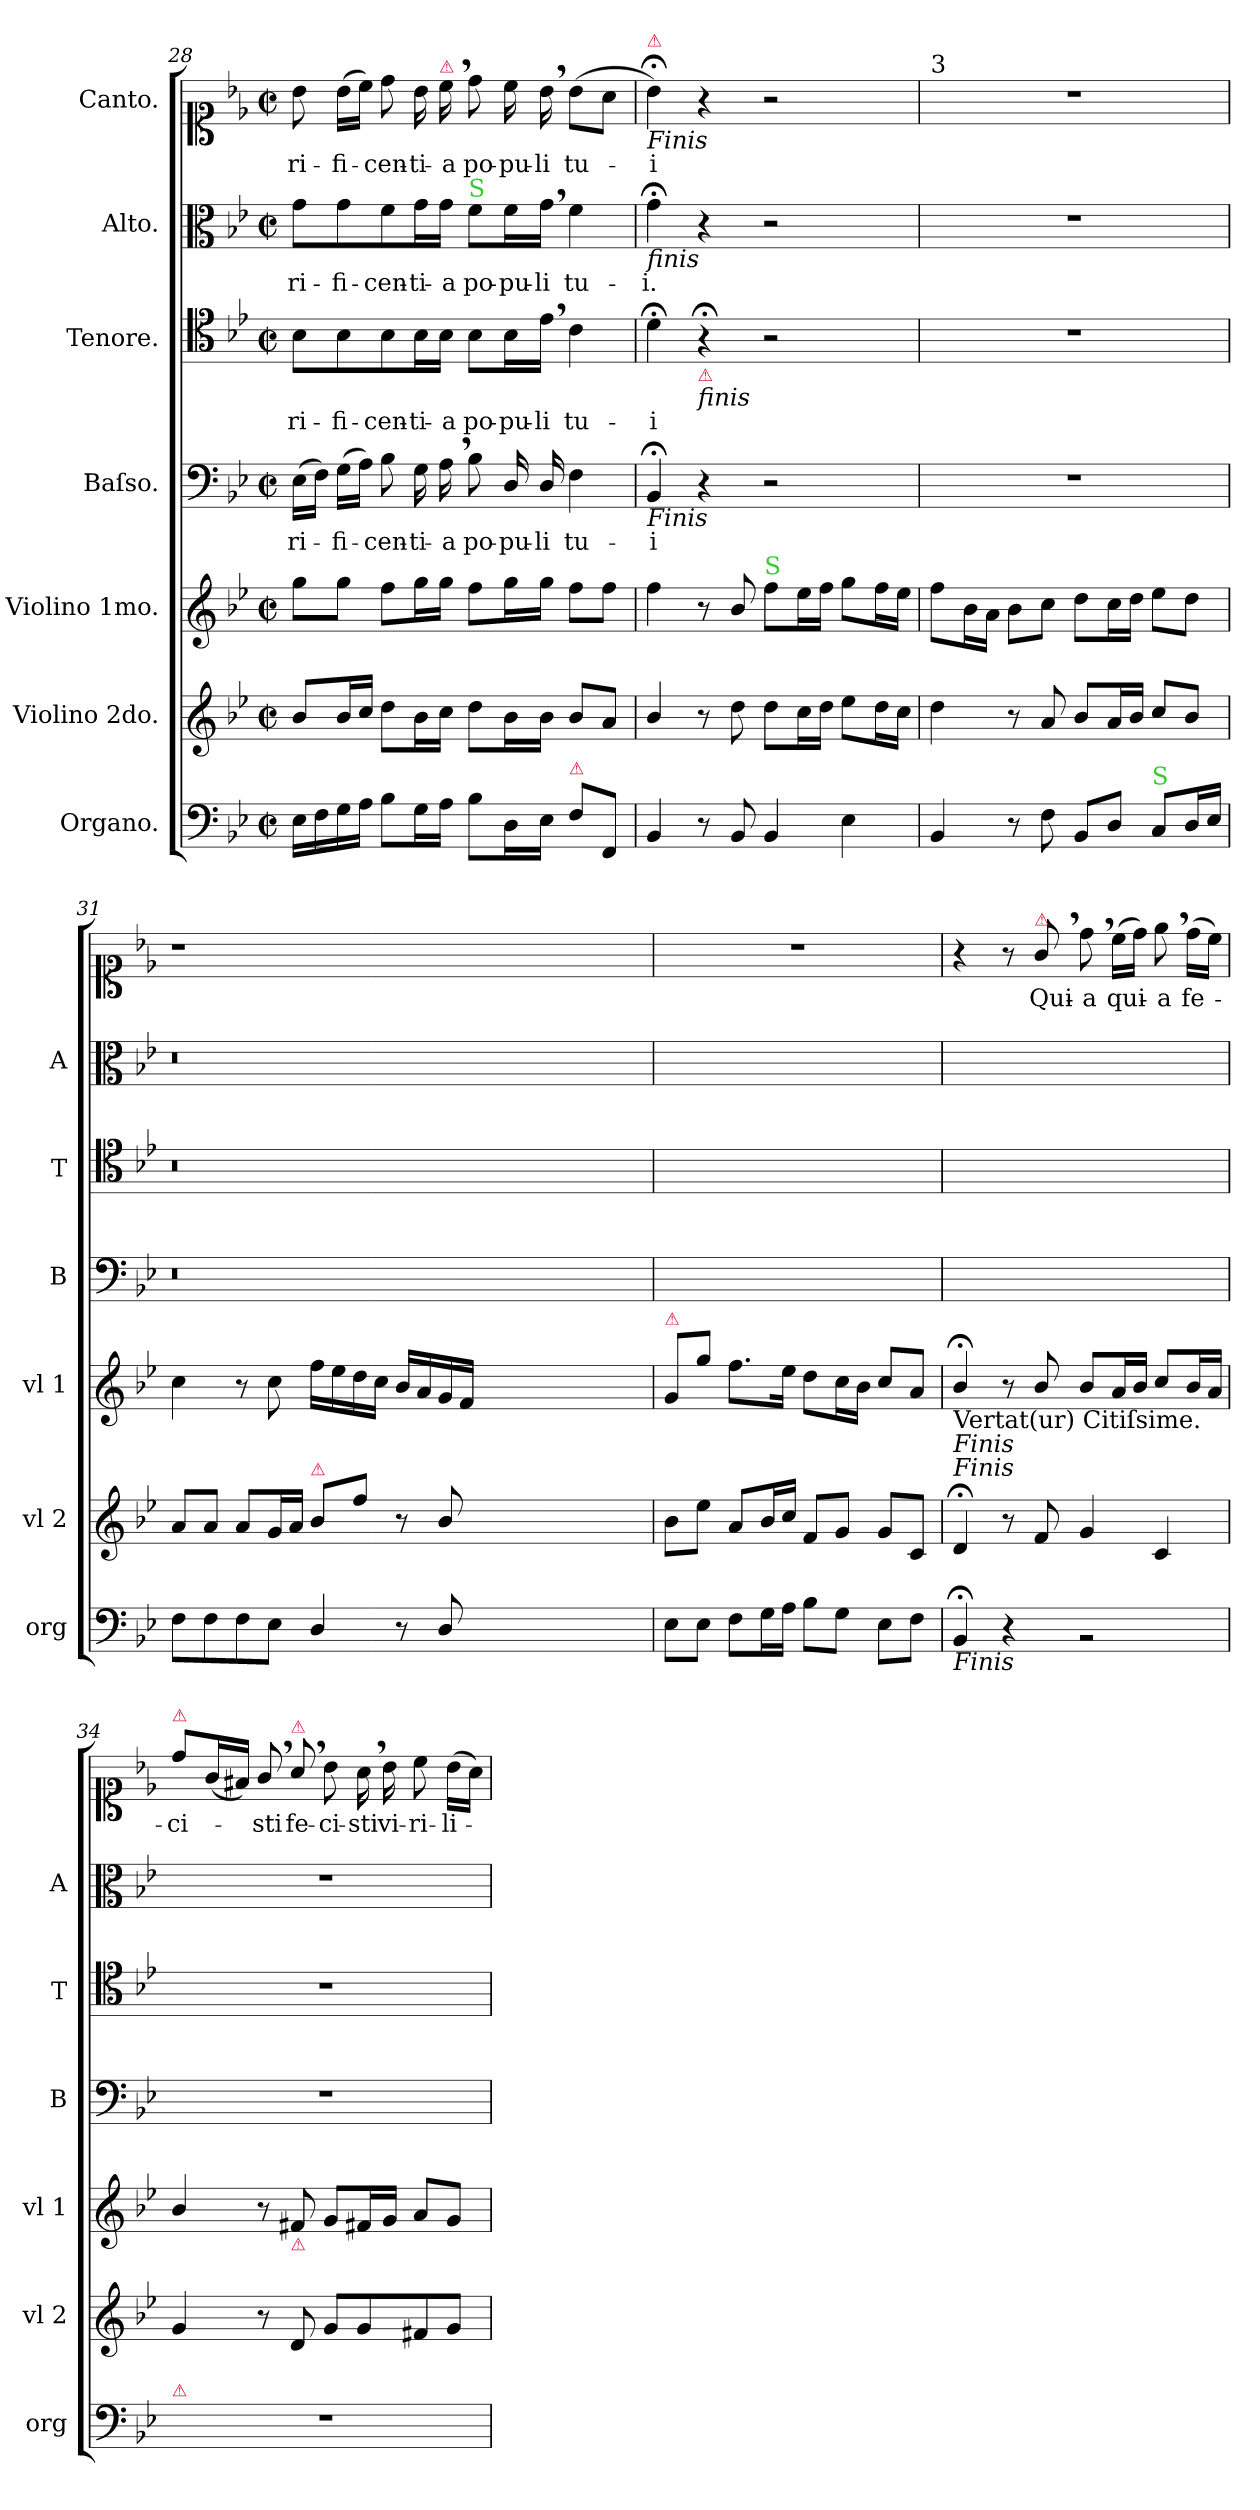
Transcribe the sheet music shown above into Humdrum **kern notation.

**kern	**kern	**kern	**kern	**text	**kern	**text	**kern	**text	**kern	**text
*part7	*part6	*part5	*part4	*part4	*part3	*part3	*part2	*part2	*part1	*part1
*staff7	*staff6	*staff5	*staff4	*staff4	*staff3	*staff3	*staff2	*staff2	*staff1	*staff1
*I"Organo.	*I"Violino 2do.	*I"Violino 1mo.	*I"Baſso.	*	*I"Tenore.	*	*I"Alto.	*	*I"Canto.	*
*I'org	*I'vl 2	*I'vl 1	*I'B	*	*I'T	*	*I'A	*	*	*
*clefF4	*clefG2	*clefG2	*clefF4	*	*clefC4	*	*clefC3	*	*clefC1	*
*k[b-e-]	*k[b-e-]	*k[b-e-]	*k[b-e-]	*	*k[b-e-]	*	*k[b-e-]	*	*k[b-e-]	*
*M2/2	*M2/2	*M2/2	*M2/2	*	*M2/2	*	*M2/2	*	*M2/2	*
*met(c|)	*met(c|)	*met(c|)	*met(c|)	*	*met(c|)	*	*met(c|)	*	*met(c|)	*
=28	=28	=28	=28	=28	=28	=28	=28	=28	=28	=28
16E-\LL	8b-/L	8gg\L	(>16E-\LL	-ri-	8B-\L	-ri-	8g\L	-ri-	8b-\	-ri-
16F\	.	.	16F\JJ)	.	.	.	.	.	.	.
16G\	16b-/L	8gg\J	(>16G\LL	-fi-	8B-\	-fi-	8g\	-fi-	(>16b-\LL	-fi-
16A\JJ	16cc/JJ	.	16A\JJ)	.	.	.	.	.	16cc\JJ)	.
8B-\L	8dd\L	8ff\L	8B-\	-cen-	8B-\	-cen-	8f\	-cen-	8dd\	-cen-
16G\L	16b-\L	16gg\L	16G\	-ti-	16B-\L	-ti-	16g\L	-ti-	16b-\	-ti-
!	!	!	!	!	!	!	!	!	!LO:TX:a:color=crimson:t=⚠	!
16A\JJ	16cc\JJ	16gg\JJ	16A,\	-a	16B-\JJ	-a	16g\JJ	-a	16cc,\	-a
!	!	!	!	!	!	!	!LO:TX:a:color=limegreen:t=S	!	!	!
8B-\L	8dd\L	8ff\L	8B-\	po-	8B-\L	po-	8f\L	po-	8dd\	po-
16D\L	16b-\L	16gg\L	16D/	-pu-	16B-\L	-pu-	16f\L	-pu-	16cc\	-pu-
16E-\JJ	16b-\JJ	16gg\JJ	16D/	-li	16e-,\JJ	-li	16g,\JJ	-li	16b-,<\	-li
!LO:TX:a:color=crimson:t=⚠	!	!	!	!	!	!	!	!	!	!
8F\L	8b-/L	8ff\L	4F\	tu-	4c\	tu-	4f\	tu-	(>8b-\L	tu-
8FF/J	8a/J	8ff\J	.	.	.	.	.	.	8a\J	.
=29	=29	=29	=29	=29	=29	=29	=29	=29	=29	=29
!	!	!	!	!	!	!	!	!	!LO:TX:b:i:t=Finis	!
!	!	!	!	!	!	!	!	!	!LO:TX:a:color=crimson:t=⚠	!
!	!	!	!	!	!	!	!LO:TX:b:i:t=finis	!	!	!
!	!	!	!LO:TX:b:i:t=Finis	!	!	!	!	!	!	!
4BB-/	4b-/	4ff\	4BB-;</	-i	4d;<\	-i	4g;<\	-i.	4b-;<\)	-i
!	!	!	!	!	!LO:TX:b:color=crimson:t=⚠	!	!	!	!	!
!	!	!	!	!	!LO:TX:b:i:t=finis	!	!	!	!	!
8r	8r	8r	4r	.	4r;	.	4r	.	4r	.
8BB-/	8dd\	8b-/	.	.	.	.	.	.	.	.
!	!	!LO:TX:a:color=limegreen:t=S	!	!	!	!	!	!	!	!
4BB-/	8dd\L	8ff\L	2r	.	2r	.	2r	.	2r	.
.	16cc\L	16ee-\L	.	.	.	.	.	.	.	.
.	16dd\JJ	16ff\JJ	.	.	.	.	.	.	.	.
4E-\	8ee-\L	8gg\L	.	.	.	.	.	.	.	.
.	16dd\L	16ff\L	.	.	.	.	.	.	.	.
.	16cc\JJ	16ee-\JJ	.	.	.	.	.	.	.	.
=30	=30	=30	=30	=30	=30	=30	=30	=30	=30	=30
!	!	!	!	!	!	!	!	!	!LO:TX:a:t=3	!
4BB-/	4dd\	8ff\L	1r	.	1r	.	1r	.	1r	.
.	.	16b-\L	.	.	.	.	.	.	.	.
.	.	16a\JJ	.	.	.	.	.	.	.	.
8r	8r	8b-\L	.	.	.	.	.	.	.	.
8F\	8a/	8cc\J	.	.	.	.	.	.	.	.
8BB-/L	8b-/L	8dd\L	.	.	.	.	.	.	.	.
8D/J	16a/L	16cc\L	.	.	.	.	.	.	.	.
.	16b-/JJ	16dd\JJ	.	.	.	.	.	.	.	.
!LO:TX:a:color=limegreen:t=S	!	!	!	!	!	!	!	!	!	!
8C/L	8cc/L	8ee-\L	.	.	.	.	.	.	.	.
16D/L	8b-/J	8dd\J	.	.	.	.	.	.	.	.
16E-/JJ	.	.	.	.	.	.	.	.	.	.
=31	=31	=31	=31	=31	=31	=31	=31	=31	=31	=31
8F\L	8a/L	4cc\	0.r	.	0.r	.	0.r	.	1r	.
8F\	8a/J	.	.	.	.	.	.	.	.	.
8F\	8a/L	8r	.	.	.	.	.	.	.	.
8E-\J	16g/L	8cc\	.	.	.	.	.	.	.	.
.	16a/JJ	.	.	.	.	.	.	.	.	.
!	!LO:TX:a:color=crimson:t=⚠	!	!	!	!	!	!	!	!	!
4D/	8b-/L	16ff\LL	.	.	.	.	.	.	.	.
.	.	16ee-\	.	.	.	.	.	.	.	.
.	8ff\J	16dd\	.	.	.	.	.	.	.	.
.	.	16cc\JJ	.	.	.	.	.	.	.	.
8r	8r	16b-/LL	.	.	.	.	.	.	.	.
.	.	16a/	.	.	.	.	.	.	.	.
8D/	8b-/	16g/	.	.	.	.	.	.	.	.
.	.	16f/JJ	.	.	.	.	.	.	.	.
0ryy	0ryy	0ryy	.	.	.	.	.	.	0ryy	.
=32	=32	=32	=32	=32	=32	=32	=32	=32	=32	=32
!	!	!LO:TX:a:color=crimson:t=⚠	!	!	!	!	!	!	!	!
8E-\L	8b-\L	8g/L	1ryy	.	1ryy	.	1ryy	.	1r	.
8E-\J	8ee-\J	8gg\J	.	.	.	.	.	.	.	.
8F\L	8a/L	8.ff\L	.	.	.	.	.	.	.	.
16G\L	16b-/L	.	.	.	.	.	.	.	.	.
16A\JJ	16cc/JJ	16ee-\Jk	.	.	.	.	.	.	.	.
8B-\L	8f/L	8dd\L	.	.	.	.	.	.	.	.
8G\J	8g/J	16cc\L	.	.	.	.	.	.	.	.
.	.	16b-\JJ	.	.	.	.	.	.	.	.
8E-\L	8g/L	8cc/L	.	.	.	.	.	.	.	.
8F\J	8c/J	8a/J	.	.	.	.	.	.	.	.
=33	=33	=33	=33	=33	=33	=33	=33	=33	=33	=33
!	!	!LO:TX:b:t=Vertat(ur) Citiſsime.	!	!	!	!	!	!	!	!
!	!	!LO:TX:b:i:t=Finis	!	!	!	!	!	!	!	!
!	!LO:TX:a:i:t=Finis	!	!	!	!	!	!	!	!	!
!LO:TX:b:i:t=Finis	!	!	!	!	!	!	!	!	!	!
4BB-;<;/	4d;<;/	4b-;<;/	1ryy	.	1ryy	.	1ryy	.	4r	.
4r	8r	8r	.	.	.	.	.	.	8r	.
!	!	!	!	!	!	!	!	!	!LO:TX:a:color=crimson:t=⚠	!
.	8f/	8b-/	.	.	.	.	.	.	8g,/	Qui-
2rBB	4g/	8b-/L	.	.	.	.	.	.	8dd,<\	-a
!	!	!	!	!	!	!	!	!	!	!LO:LY:i
.	.	16a/L	.	.	.	.	.	.	(>16cc\LL	qui-
.	.	16b-/JJ	.	.	.	.	.	.	16dd\JJ)	.
!	!	!	!	!	!	!	!	!	!	!LO:LY:i
.	4c/	8cc/L	.	.	.	.	.	.	8ee-,<\	-a
.	.	16b-/L	.	.	.	.	.	.	(>16dd\LL	fe-
.	.	16a/JJ	.	.	.	.	.	.	16cc\JJ)	.
=34	=34	=34	=34	=34	=34	=34	=34	=34	=34	=34
!	!	!	!	!	!	!	!	!	!LO:TX:a:color=crimson:t=⚠	!
!LO:TX:a:color=crimson:t=⚠	!	!	!	!	!	!	!	!	!	!
1r	4g/	4b-/	1r	.	1r	.	1r	.	8dd\L	-ci-
.	.	.	.	.	.	.	.	.	(<16g/L	.
.	.	.	.	.	.	.	.	.	16f#X/JJ)	.
.	8r	8r	.	.	.	.	.	.	8g,</	-sti
!	!	!	!	!	!	!	!	!	!LO:TX:a:color=crimson:t=⚠	!
!	!	!LO:TX:b:color=crimson:t=⚠	!	!	!	!	!	!	!	!
.	8d/	8f#X/	.	.	.	.	.	.	8a,/	fe-
.	8g/L	8g/L	.	.	.	.	.	.	8b-\	-ci-
.	8g/	16f#X/L	.	.	.	.	.	.	16a,<\	-sti
.	.	16g/JJ	.	.	.	.	.	.	16b-\	vi-
.	8f#X/	8a/L	.	.	.	.	.	.	8cc\	-ri-
.	8g/J	8g/J	.	.	.	.	.	.	(>16b-\LL	-li-
.	.	.	.	.	.	.	.	.	16a\JJ)	.
=	=	=	=	=	=	=	=	=	=	=
*-	*-	*-	*-	*-	*-	*-	*-	*-	*-	*-
